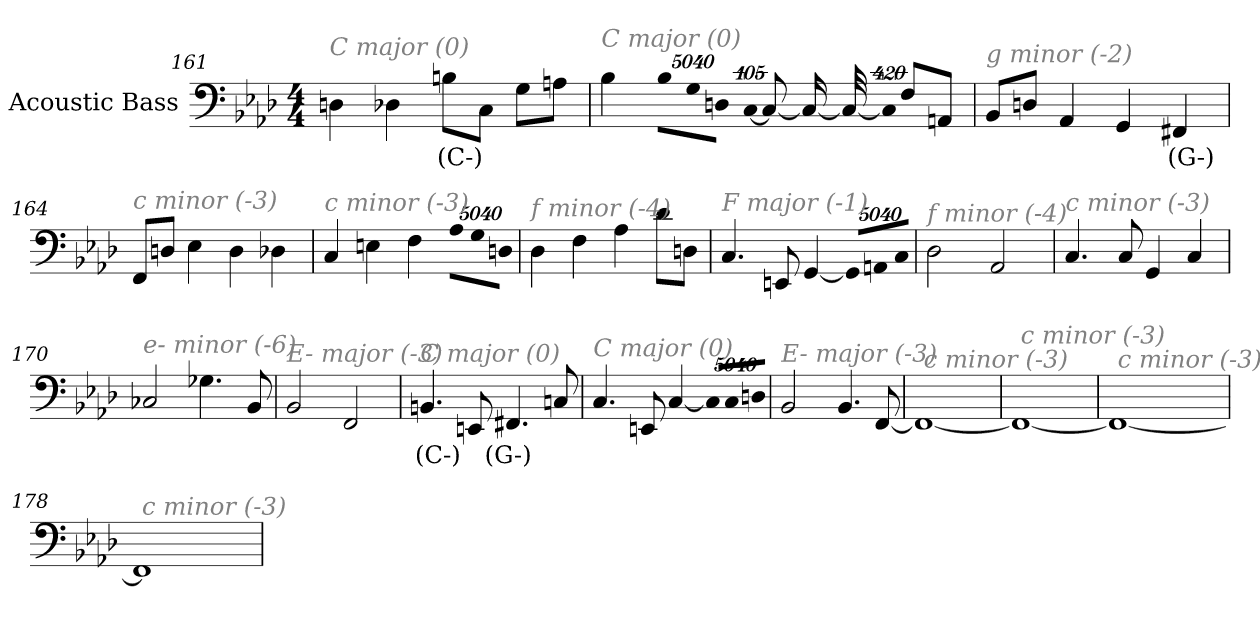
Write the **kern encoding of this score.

**kern	**text
*part1	*part1
*staff1	*staff1
*I"Acoustic Bass	*
*clefF4	*
*ITrd7c12	*
*k[b-e-a-d-]	*
*A-:	*
*M4/4	*
=161	=161
!LO:TX:i:color=#808080:t=C major (0)	!
4DDn	.
4DD-X	.
8BBniL	(C-)
8CCJ	.
8GGL	.
8AAnJ	.
=162	=162
!LO:TX:i:color=#808080:t=C major (0)	!
4BB-	.
!LO:N:vis=8	!
40320%3347BB-L	.
!LO:N:vis=8	!
40320%3347GG	.
!LO:N:vis=8	!
40320%3347DDnJ	.
!LO:N:vis=1024	!
[13440%13CC	.
8CC_	.
16CC_	.
32CC_	.
!LO:N:vis=1024%31	!
13440%407CC]	.
8FFL	.
8AAAnJ	.
=163	=163
!LO:TX:i:color=#808080:t=g minor (-2)	!
8BBB-L	.
8DDnJ	.
4AAA-	.
4GGG	.
4FFF#Xi	(G-)
=164	=164
!LO:TX:i:color=#808080:t=c minor (-3)	!
8FFFL	.
8DDnJ	.
4EE-	.
4DD	.
4DD-X	.
=165	=165
!LO:TX:i:color=#808080:t=c minor (-3)	!
4CC	.
4EEn	.
4FF	.
!LO:N:vis=8	!
40320%3347AA-L	.
!LO:N:vis=8	!
40320%3347GG	.
!LO:N:vis=8	!
40320%3347DDnJ	.
=166	=166
!LO:TX:i:color=#808080:t=f minor (-4)	!
4DD-	.
4FF	.
4AA-	.
8D-L	.
8DDnJ	.
=167	=167
!LO:TX:i:color=#808080:t=F major (-1)	!
4.CC	.
8EEEn	.
[4GGG	.
!LO:N:vis=8	!
40320%3347GGGL]	.
!LO:N:vis=8	!
40320%3347AAAn	.
!LO:N:vis=8	!
40320%3347CCJ	.
=168	=168
!LO:TX:i:color=#808080:t=f minor (-4)	!
2DD-	.
2AAA-	.
=169	=169
!LO:TX:i:color=#808080:t=c minor (-3)	!
4.CC	.
8CC	.
4GGG	.
4CC	.
=170	=170
!LO:TX:i:color=#808080:t=e- minor (-6)	!
2CC-X	.
4.GG-X	.
8BBB-	.
=171	=171
!LO:TX:i:color=#808080:t=E- major (-3)	!
2BBB-	.
2FFF	.
=172	=172
!LO:TX:i:color=#808080:t=C major (0)	!
4.BBBni	(C-)
8EEEn	.
4.FFF#Xi	(G-)
8CCn	.
=173	=173
!LO:TX:i:color=#808080:t=C major (0)	!
4.CC	.
8EEEn	.
[4CC	.
!LO:N:vis=8	!
40320%3347CCL]	.
!LO:N:vis=8	!
40320%3347CC	.
!LO:N:vis=8	!
40320%3347DDnJ	.
=174	=174
!LO:TX:i:color=#808080:t=E- major (-3)	!
2BBB-	.
4.BBB-	.
[8FFF	.
=175	=175
!LO:TX:i:color=#808080:t=c minor (-3)	!
1FFF_	.
=176	=176
!LO:TX:i:color=#808080:t=c minor (-3)	!
1FFF_	.
=177	=177
!LO:TX:i:color=#808080:t=c minor (-3)	!
1FFF_	.
=178	=178
!LO:TX:i:color=#808080:t=c minor (-3)	!
1FFF]	.
=	=
*-	*-
